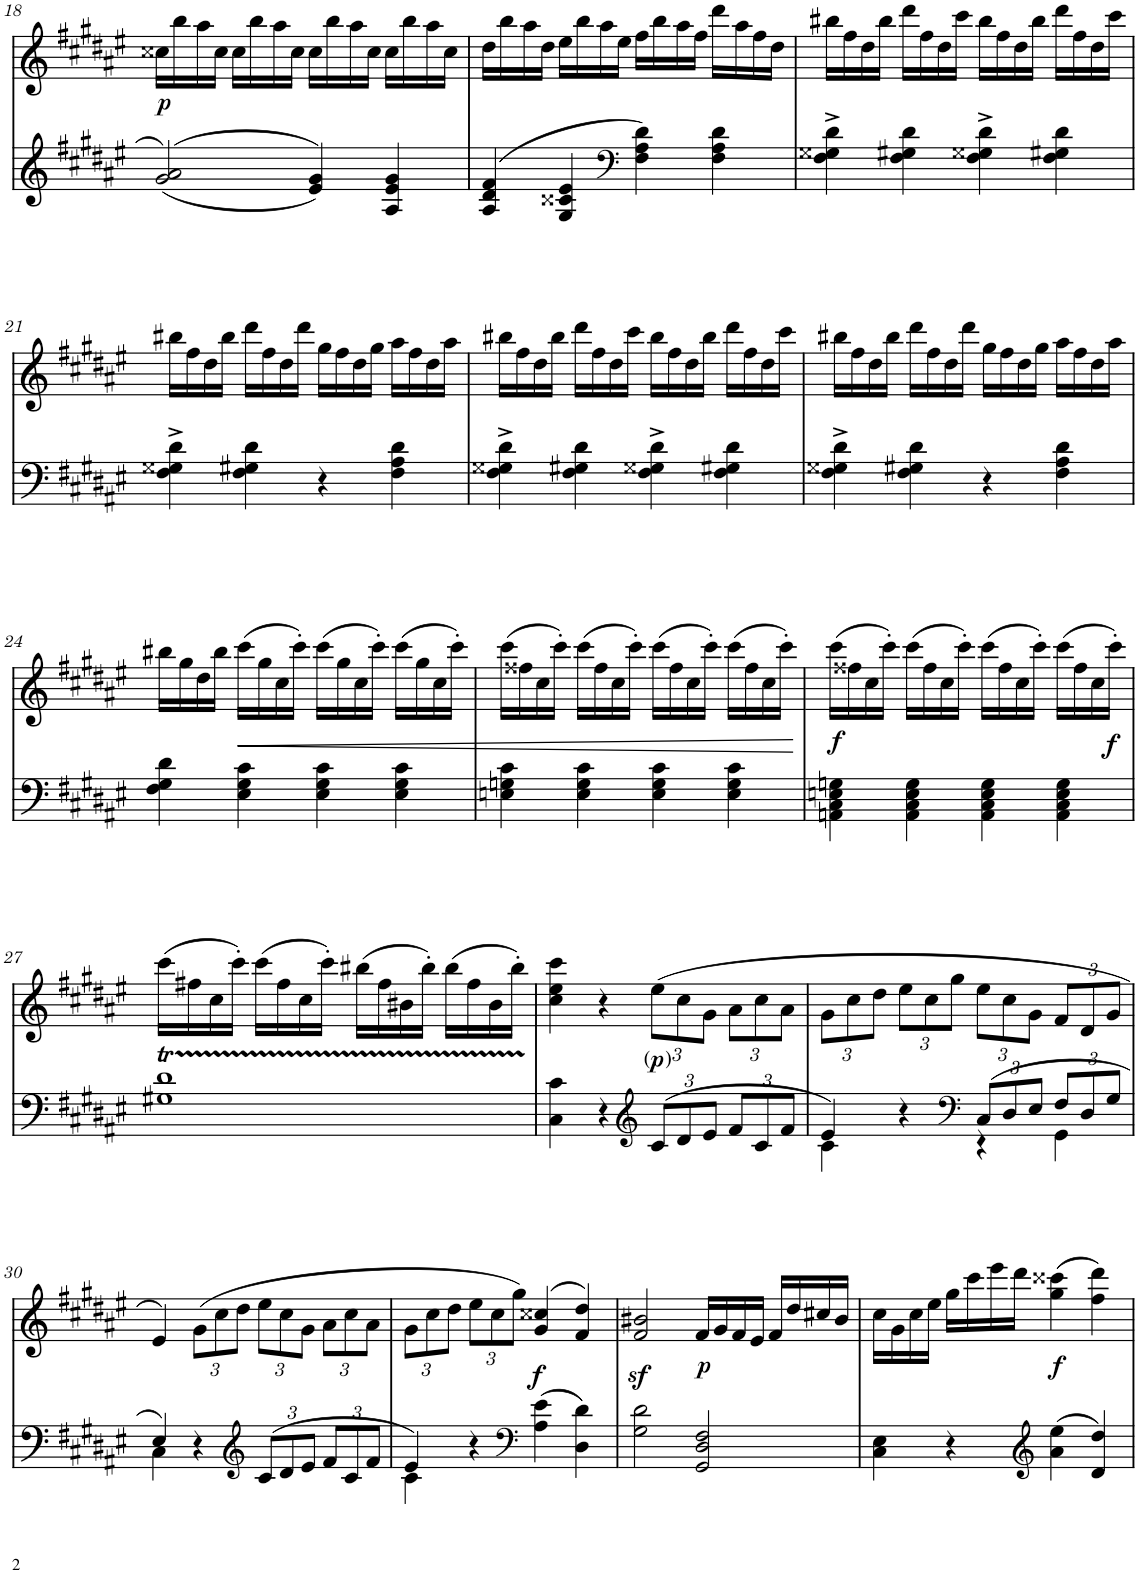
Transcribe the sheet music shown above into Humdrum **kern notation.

**kern	**kern	**text	**dynam
*part2	*part1	*part1	*part1
*staff2	*staff1	*staff1	*staff1
*I"piano	*I"piano	*	*
*I'Pno	*I'Pno	*	*
!!LO:PB:g=z
*clefG2	*clefG2	*	*
*k[f#c#g#d#a#e#]	*k[f#c#g#d#a#e#]	*	*
*F#:	*F#:	*	*
*M4/4	*M4/4	*	*
*met(c)	*met(c)	*	*
=18	=18	=18	=18
!	!	!LO:LY:b	!
(>(2g#/ 2a#/	16cc##X\LL	.	.
.	16bb\	.	.
.	16aa#\	.	.
.	16cc##\JJ	.	.
.	16cc##\LL	.	.
.	16bb\	.	.
.	16aa#\	.	.
.	16cc##\JJ	.	.
4e#/ 4g#/))	16cc##\LL	.	.
.	16bb\	.	.
.	16aa#\	.	.
.	16cc##\JJ	.	.
4A#/ 4e#/ 4g#/	16cc##\LL	.	.
.	16bb\	.	.
.	16aa#\	.	.
.	16cc##\JJ	.	.
=19	=19	=19	=19
(4A#/ 4d#/ 4f#/	16dd#\LL	.	.
.	16bb\	.	.
.	16aa#\	.	.
.	16dd#\JJ	.	.
4G#/ 4c##X/ 4e#/	16ee#\LL	.	.
.	16bb\	.	.
.	16aa#\	.	.
.	16ee#\JJ	.	.
*clefF4	*	*	*
4F#\ 4A#\ 4d#\)	16ff#\LL	.	.
.	16bb\	.	.
.	16aa#\	.	.
.	16ff#\JJ	.	.
4F#\ 4A#\ 4d#\	16ddd#\LL	.	.
.	16aa#\	.	.
.	16ff#\	.	.
.	16dd#\JJ	.	.
=20	=20	=20	=20
4F#\^ 4G##X\^ 4d#\^	16bb#X\LL	.	.
.	16ff#\	.	.
.	16dd#\	.	.
.	16bb#\JJ	.	.
4F#\ 4G#X\ 4d#\	16ddd#\LL	.	.
.	16ff#\	.	.
.	16dd#\	.	.
.	16ccc#\JJ	.	.
4F#\^ 4G##X\^ 4d#\^	16bb#\LL	.	.
.	16ff#\	.	.
.	16dd#\	.	.
.	16bb#\JJ	.	.
4F#\ 4G#X\ 4d#\	16ddd#\LL	.	.
.	16ff#\	.	.
.	16dd#\	.	.
.	16ccc#\JJ	.	.
!!LO:LB:g=z
=21	=21	=21	=21
4F#\^ 4G##X\^ 4d#\^	16bb#X\LL	.	.
.	16ff#\	.	.
.	16dd#\	.	.
.	16bb#\JJ	.	.
4F#\ 4G#X\ 4d#\	16ddd#\LL	.	.
.	16ff#\	.	.
.	16dd#\	.	.
.	16ddd#\JJ	.	.
4r	16gg#\LL	.	.
.	16ff#\	.	.
.	16dd#\	.	.
.	16gg#\JJ	.	.
4F#\ 4A#\ 4d#\	16aa#\LL	.	.
.	16ff#\	.	.
.	16dd#\	.	.
.	16aa#\JJ	.	.
=22	=22	=22	=22
4F#\^ 4G##X\^ 4d#\^	16bb#X\LL	.	.
.	16ff#\	.	.
.	16dd#\	.	.
.	16bb#\JJ	.	.
4F#\ 4G#X\ 4d#\	16ddd#\LL	.	.
.	16ff#\	.	.
.	16dd#\	.	.
.	16ccc#\JJ	.	.
4F#\^ 4G##X\^ 4d#\^	16bb#\LL	.	.
.	16ff#\	.	.
.	16dd#\	.	.
.	16bb#\JJ	.	.
4F#\ 4G#X\ 4d#\	16ddd#\LL	.	.
.	16ff#\	.	.
.	16dd#\	.	.
.	16ccc#\JJ	.	.
=23	=23	=23	=23
4F#\^ 4G##X\^ 4d#\^	16bb#X\LL	.	.
.	16ff#\	.	.
.	16dd#\	.	.
.	16bb#\JJ	.	.
4F#\ 4G#X\ 4d#\	16ddd#\LL	.	.
.	16ff#\	.	.
.	16dd#\	.	.
.	16ddd#\JJ	.	.
4r	16gg#\LL	.	.
.	16ff#\	.	.
.	16dd#\	.	.
.	16gg#\JJ	.	.
4F#\ 4A#\ 4d#\	16aa#\LL	.	.
.	16ff#\	.	.
.	16dd#\	.	.
.	16aa#\JJ	.	.
!!LO:LB:g=z
=24	=24	=24	=24
4F#\ 4G#\ 4d#\	16bb#X\LL	.	.
.	16gg#\	.	.
.	16dd#\	.	.
.	16bb#\JJ	.	.
!	!	!	!LO:HP:b
4E#\ 4G#\ 4c#\	(16ccc#\LL	.	<
.	16gg#\	.	.
.	16cc#\	.	.
.	16ccc#'\JJ)	.	.
4E#\ 4G#\ 4c#\	(16ccc#\LL	.	.
.	16gg#\	.	.
.	16cc#\	.	.
.	16ccc#'\JJ)	.	.
4E#\ 4G#\ 4c#\	(16ccc#\LL	.	.
.	16gg#\	.	.
.	16cc#\	.	.
.	16ccc#'\JJ)	.	.
=25	=25	=25	=25
4En\ 4Gn\ 4c#\	(16ccc#\LL	.	.
.	16ff##X\	.	.
.	16cc#\	.	.
.	16ccc#'\JJ)	.	.
4E\ 4G\ 4c#\	(16ccc#\LL	.	.
.	16ff##\	.	.
.	16cc#\	.	.
.	16ccc#'\JJ)	.	.
4E\ 4G\ 4c#\	(16ccc#\LL	.	.
.	16ff##\	.	.
.	16cc#\	.	.
.	16ccc#'\JJ)	.	.
4E\ 4G\ 4c#\	(16ccc#\LL	.	.
.	16ff##\	.	.
.	16cc#\	.	.
.	16ccc#'\JJ)	.	.
.	.	.	[
=26	=26	=26	=26
!	!	!LO:LY:b	!
4AAn\ 4C#\ 4En\ 4Gn\	(16ccc#\LL	.	.
.	16ff##X\	.	.
.	16cc#\	.	.
.	16ccc#'\JJ)	.	.
4AA\ 4C#\ 4E\ 4G\	(16ccc#\LL	.	.
.	16ff##\	.	.
.	16cc#\	.	.
.	16ccc#'\JJ)	.	.
4AA\ 4C#\ 4E\ 4G\	(16ccc#\LL	.	.
.	16ff##\	.	.
.	16cc#\	.	.
.	16ccc#'\JJ)	.	.
4AA\ 4C#\ 4E\ 4G\	(16ccc#\LL	.	.
.	16ff##\	.	.
.	16cc#\	.	.
!	!	!	!LO:DY:b
.	16ccc#'\JJ)	.	f
!!LO:LB:g=z
=27	=27	=27	=27
1G#XT 1d#T	(16ccc#\LL	.	.
.	16ff#X\	.	.
.	16cc#\	.	.
.	16ccc#'\JJ)	.	.
.	(16ccc#\LL	.	.
.	16ff#\	.	.
.	16cc#\	.	.
.	16ccc#'\JJ)	.	.
.	(16bb#X\LL	.	.
.	16ff#\	.	.
.	16b#X\	.	.
.	16bb#'\JJ)	.	.
.	(16bb#\LL	.	.
.	16ff#\	.	.
.	16b#\	.	.
.	16bb#'\JJ)	.	.
=28	=28	=28	=28
4C#\ 4c#\	4cc#\ 4ee#\ 4ccc#\	.	.
4r	4r	.	.
*clefG2	*	*	*
*Xbrackettup	*Xbrackettup	*	*
!	!	!LO:LY:b	!
(>12c#/L	(12ee#\L	( )	.
12d#/	12cc#\	.	.
12e#/J	12g#\J	.	.
12f#/L	12a#\L	.	.
12c#/	12cc#\	.	.
12f#/J	12a#\J	.	.
=29	=29	=29	=29
*^	*	*	*
4e#/)	4c#\	12g#\L	.	.
.	.	12cc#\	.	.
.	.	12dd#\J	.	.
4r	4ryy	12ee#\L	.	.
.	.	12cc#\	.	.
.	.	12gg#\J	.	.
*clefF4	*	*	*	*
(12C#/L	4r	12ee#\L	.	.
12D#/	.	12cc#\	.	.
12E#/J	.	12g#\J	.	.
12F#/L	4GG#\	12f#/L	.	.
12D#/	.	12d#/	.	.
12G#/J	.	12g#/J	.	.
!!LO:LB:g=z
=30	=30	=30	=30	=30
4E#/)	4C#\	4e#/)	.	.
4r	2.ryy	(12g#\L	.	.
.	.	12cc#\	.	.
.	.	12dd#\J	.	.
*clefG2	*	*	*	*
(12c#/L	.	12ee#\L	.	.
12d#/	.	12cc#\	.	.
12e#/J	.	12g#\J	.	.
12f#/L	.	12a#\L	.	.
12c#/	.	12cc#\	.	.
12f#/J	.	12a#\J	.	.
=31	=31	=31	=31	=31
4e#/)	4c#\	12g#\L	.	.
.	.	12cc#\	.	.
.	.	12dd#\J	.	.
4r	2.ryy	12ee#\L	.	.
.	.	12cc#\	.	.
.	.	12gg#\J)	.	.
*clefF4	*	*	*	*
!	!	!	!	!LO:DY:b
(>4A#\ 4e#\	.	(>4g#/ 4cc##X/	.	f
4D#\ 4d#\)	.	4f#/ 4dd#/)	.	.
*v	*v	*	*	*
=32	=32	=32	=32
2G#\ 2d#\	2f#/z< 2b#X/z<	.	.
!	!	!LO:LY:b	!
2GG#/ 2D#/ 2F#/	16f#/LL	.	.
.	16g#/	.	.
.	16f#/	.	.
.	16e#/JJ	.	.
.	16f#/LL	.	.
.	16dd#/	.	.
.	16cc#X/	.	.
.	16b#/JJ	.	.
=33	=33	=33	=33
4C#\ 4E#\	16cc#\LL	.	.
.	16g#\	.	.
.	16cc#\	.	.
.	16ee#\JJ	.	.
4r	16gg#\LL	.	.
.	16ccc#\	.	.
.	16eee#\	.	.
.	16ddd#\JJ	.	.
*clefG2	*	*	*
!	!	!LO:LY:b	!
(4a#\ 4ee#\	(4gg#\ 4ccc##X\	.	.
4d#/ 4dd#/)	4ff#\ 4ddd#\)	.	.
=	=	=	=
*-	*-	*-	*-
